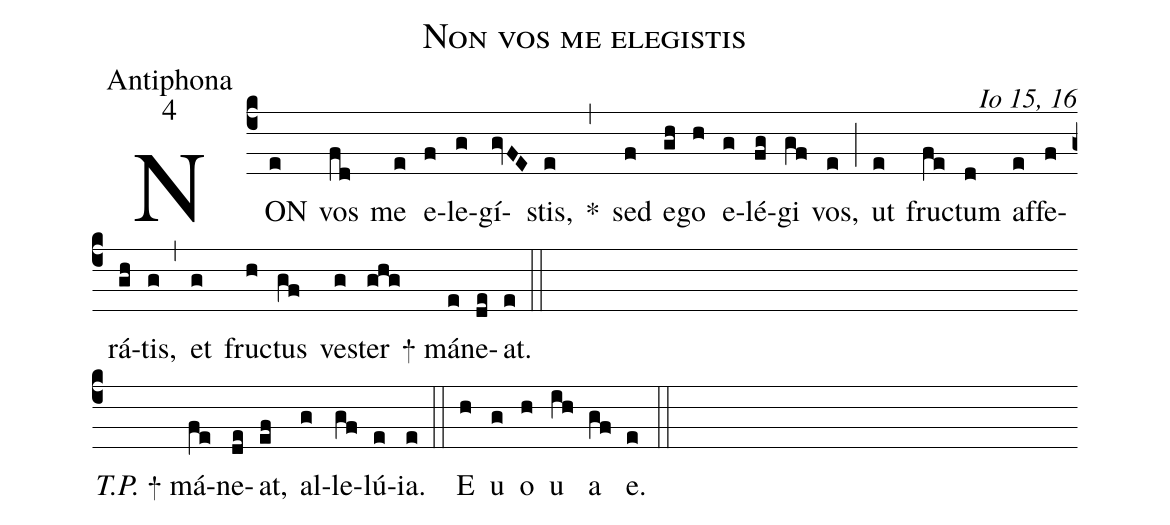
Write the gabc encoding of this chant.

name:Non vos me elegistis;
office-part:Antiphona;
mode:4;
commentary:Io 15, 16;
%%
(c4) NON(e) vos(fd) me(e) e(f)le(g)gí(gvFE)stis,(e) <sp>*</sp>(,) sed(f) e(gh)go(h) e(g)lé(fg)gi(gf) vos,(e) (;) ut(e) fru(fe)ctum(d) af(e)fe(f)rá(gh)tis,(g) (,) et(g) fru(h)ctus(gf) ve(g)ster(ghg) <sp>+</sp> má(e)ne(de)at.(e) (::Z-) <i>T.P.</i> <sp>+</sp> má(fe)ne(de)at,(ef) al(g)le(gf)lú(e)ia.(e) (::)

<eu>E(h) u(g) o(h) u(ih) a(gf) e.(e) </eu>(::)
